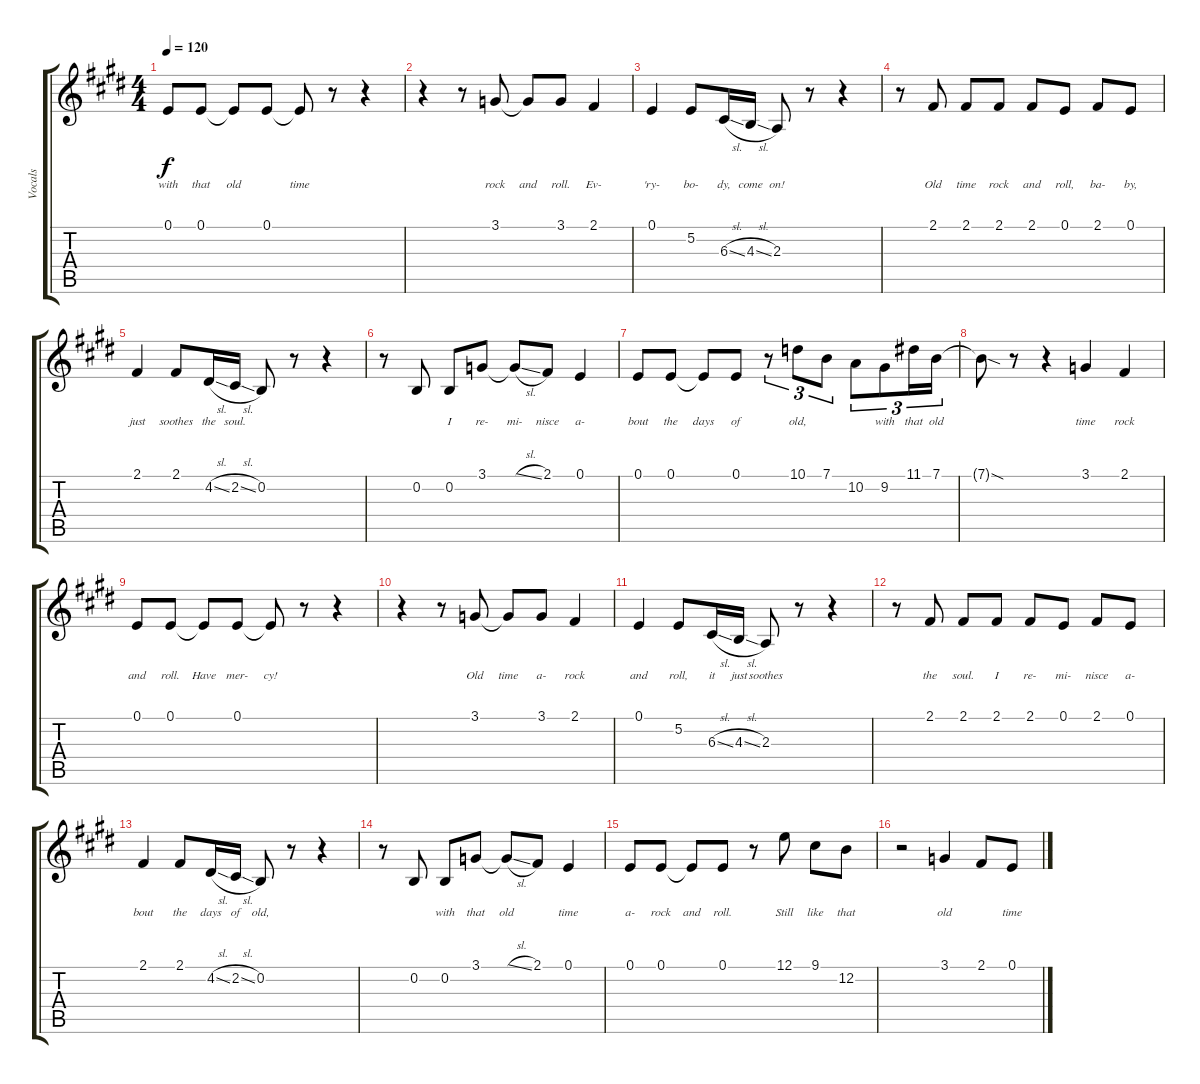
\track ("Vocals" "Vocals") {instrument clarinet}
\staff {score tabs}
\tuning (E4 B3 G3 D3 A2 E2) {hide}
\ts (4 4)
\tempo 120
\clef g2
\ks e
0.1.8{lyrics (0 "with") lyrics (1 "") lyrics (2 "") lyrics (3 "") lyrics (4 "") dy f} 0.1.8{lyrics (0 "that") lyrics (1 "") lyrics (2 "") lyrics (3 "") lyrics (4 "")} 0.1{t}.8{lyrics (0 "old") lyrics (1 "") lyrics (2 "") lyrics (3 "") lyrics (4 "")} 0.1.8{lyrics (0 "") lyrics (1 "") lyrics (2 "") lyrics (3 "") lyrics (4 "")} 0.1{t}.8{lyrics (0 "time") lyrics (1 "") lyrics (2 "") lyrics (3 "") lyrics (4 "")} r.8 r.4 |
r.4 r.8 3.1.8{lyrics (0 "rock") lyrics (1 "") lyrics (2 "") lyrics (3 "") lyrics (4 "")} 3.1{t}.8{lyrics (0 "and") lyrics (1 "") lyrics (2 "") lyrics (3 "") lyrics (4 "")} 3.1.8{lyrics (0 "roll.") lyrics (1 "") lyrics (2 "") lyrics (3 "") lyrics (4 "")} 2.1.4{lyrics (0 "Ev-") lyrics (1 "") lyrics (2 "") lyrics (3 "") lyrics (4 "")} |
0.1.4{lyrics (0 "'ry-") lyrics (1 "") lyrics (2 "") lyrics (3 "") lyrics (4 "")} 5.2.8{lyrics (0 "bo-") lyrics (1 "") lyrics (2 "") lyrics (3 "") lyrics (4 "")} 6.3{sl}.16{lyrics (0 "dy,") lyrics (1 "") lyrics (2 "") lyrics (3 "") lyrics (4 "")} 4.3{sl}.16{lyrics (0 "come") lyrics (1 "") lyrics (2 "") lyrics (3 "") lyrics (4 "")} 2.3.8{lyrics (0 "on!") lyrics (1 "") lyrics (2 "") lyrics (3 "") lyrics (4 "")} r.8 r.4 |
r.8 2.1.8{lyrics (0 "Old") lyrics (1 "") lyrics (2 "") lyrics (3 "") lyrics (4 "")} 2.1.8{lyrics (0 "time") lyrics (1 "") lyrics (2 "") lyrics (3 "") lyrics (4 "")} 2.1.8{lyrics (0 "rock") lyrics (1 "") lyrics (2 "") lyrics (3 "") lyrics (4 "")} 2.1.8{lyrics (0 "and") lyrics (1 "") lyrics (2 "") lyrics (3 "") lyrics (4 "")} 0.1.8{lyrics (0 "roll,") lyrics (1 "") lyrics (2 "") lyrics (3 "") lyrics (4 "")} 2.1.8{lyrics (0 "ba-") lyrics (1 "") lyrics (2 "") lyrics (3 "") lyrics (4 "")} 0.1.8{lyrics (0 "by,") lyrics (1 "") lyrics (2 "") lyrics (3 "") lyrics (4 "")} |
2.1.4{lyrics (0 "just") lyrics (1 "") lyrics (2 "") lyrics (3 "") lyrics (4 "")} 2.1.8{lyrics (0 "soothes") lyrics (1 "") lyrics (2 "") lyrics (3 "") lyrics (4 "")} 4.2{sl}.16{lyrics (0 "the") lyrics (1 "") lyrics (2 "") lyrics (3 "") lyrics (4 "")} 2.2{sl}.16{lyrics (0 "soul.") lyrics (1 "") lyrics (2 "") lyrics (3 "") lyrics (4 "")} 0.2.8{lyrics (0 "") lyrics (1 "") lyrics (2 "") lyrics (3 "") lyrics (4 "")} r.8 r.4 |
r.8 0.2.8{lyrics (0 "") lyrics (1 "") lyrics (2 "") lyrics (3 "") lyrics (4 "")} 0.2.8{lyrics (0 "I") lyrics (1 "") lyrics (2 "") lyrics (3 "") lyrics (4 "")} 3.1.8{lyrics (0 "re-") lyrics (1 "") lyrics (2 "") lyrics (3 "") lyrics (4 "")} 3.1{sl t}.8{lyrics (0 "mi-") lyrics (1 "") lyrics (2 "") lyrics (3 "") lyrics (4 "")} 2.1.8{lyrics (0 "nisce") lyrics (1 "") lyrics (2 "") lyrics (3 "") lyrics (4 "")} 0.1.4{lyrics (0 "a-") lyrics (1 "") lyrics (2 "") lyrics (3 "") lyrics (4 "")} |
0.1.8{lyrics (0 "bout") lyrics (1 "") lyrics (2 "") lyrics (3 "") lyrics (4 "")} 0.1.8{lyrics (0 "the") lyrics (1 "") lyrics (2 "") lyrics (3 "") lyrics (4 "")} 0.1{t}.8{lyrics (0 "days") lyrics (1 "") lyrics (2 "") lyrics (3 "") lyrics (4 "")} 0.1.8{lyrics (0 "of") lyrics (1 "") lyrics (2 "") lyrics (3 "") lyrics (4 "")} r.8{tu (3 2)} 10.1.8{tu (3 2) lyrics (0 "old,") lyrics (1 "") lyrics (2 "") lyrics (3 "") lyrics (4 "")} 7.1.8{tu (3 2) lyrics (0 "") lyrics (1 "") lyrics (2 "") lyrics (3 "") lyrics (4 "")} 10.2.8{tu (3 2) lyrics (0 "") lyrics (1 "") lyrics (2 "") lyrics (3 "") lyrics (4 "")} 9.2.8{tu (3 2) lyrics (0 "with") lyrics (1 "") lyrics (2 "") lyrics (3 "") lyrics (4 "")} 11.1.16{tu (3 2) lyrics (0 "that") lyrics (1 "") lyrics (2 "") lyrics (3 "") lyrics (4 "")} 7.1.16{tu (3 2) lyrics (0 "old") lyrics (1 "") lyrics (2 "") lyrics (3 "") lyrics (4 "")} |
7.1{sod t}.8{lyrics (0 "") lyrics (1 "") lyrics (2 "") lyrics (3 "") lyrics (4 "")} r.8 r.4 3.1.4{lyrics (0 "time") lyrics (1 "") lyrics (2 "") lyrics (3 "") lyrics (4 "")} 2.1.4{lyrics (0 "rock") lyrics (1 "") lyrics (2 "") lyrics (3 "") lyrics (4 "")} |
0.1.8{lyrics (0 "and") lyrics (1 "") lyrics (2 "") lyrics (3 "") lyrics (4 "")} 0.1.8{lyrics (0 "roll.") lyrics (1 "") lyrics (2 "") lyrics (3 "") lyrics (4 "")} 0.1{t}.8{lyrics (0 "Have") lyrics (1 "") lyrics (2 "") lyrics (3 "") lyrics (4 "")} 0.1.8{lyrics (0 "mer-") lyrics (1 "") lyrics (2 "") lyrics (3 "") lyrics (4 "")} 0.1{t}.8{lyrics (0 "cy!") lyrics (1 "") lyrics (2 "") lyrics (3 "") lyrics (4 "")} r.8 r.4 |
r.4 r.8 3.1.8{lyrics (0 "Old") lyrics (1 "") lyrics (2 "") lyrics (3 "") lyrics (4 "")} 3.1{t}.8{lyrics (0 "time") lyrics (1 "") lyrics (2 "") lyrics (3 "") lyrics (4 "")} 3.1.8{lyrics (0 "a-") lyrics (1 "") lyrics (2 "") lyrics (3 "") lyrics (4 "")} 2.1.4{lyrics (0 "rock") lyrics (1 "") lyrics (2 "") lyrics (3 "") lyrics (4 "")} |
0.1.4{lyrics (0 "and") lyrics (1 "") lyrics (2 "") lyrics (3 "") lyrics (4 "")} 5.2.8{lyrics (0 "roll,") lyrics (1 "") lyrics (2 "") lyrics (3 "") lyrics (4 "")} 6.3{sl}.16{lyrics (0 "it") lyrics (1 "") lyrics (2 "") lyrics (3 "") lyrics (4 "")} 4.3{sl}.16{lyrics (0 "just") lyrics (1 "") lyrics (2 "") lyrics (3 "") lyrics (4 "")} 2.3.8{lyrics (0 "soothes") lyrics (1 "") lyrics (2 "") lyrics (3 "") lyrics (4 "")} r.8 r.4 |
r.8 2.1.8{lyrics (0 "the") lyrics (1 "") lyrics (2 "") lyrics (3 "") lyrics (4 "")} 2.1.8{lyrics (0 "soul.") lyrics (1 "") lyrics (2 "") lyrics (3 "") lyrics (4 "")} 2.1.8{lyrics (0 "I") lyrics (1 "") lyrics (2 "") lyrics (3 "") lyrics (4 "")} 2.1.8{lyrics (0 "re-") lyrics (1 "") lyrics (2 "") lyrics (3 "") lyrics (4 "")} 0.1.8{lyrics (0 "mi-") lyrics (1 "") lyrics (2 "") lyrics (3 "") lyrics (4 "")} 2.1.8{lyrics (0 "nisce") lyrics (1 "") lyrics (2 "") lyrics (3 "") lyrics (4 "")} 0.1.8{lyrics (0 "a-") lyrics (1 "") lyrics (2 "") lyrics (3 "") lyrics (4 "")} |
2.1.4{lyrics (0 "bout") lyrics (1 "") lyrics (2 "") lyrics (3 "") lyrics (4 "")} 2.1.8{lyrics (0 "the") lyrics (1 "") lyrics (2 "") lyrics (3 "") lyrics (4 "")} 4.2{sl}.16{lyrics (0 "days") lyrics (1 "") lyrics (2 "") lyrics (3 "") lyrics (4 "")} 2.2{sl}.16{lyrics (0 "of") lyrics (1 "") lyrics (2 "") lyrics (3 "") lyrics (4 "")} 0.2.8{lyrics (0 "old,") lyrics (1 "") lyrics (2 "") lyrics (3 "") lyrics (4 "")} r.8 r.4 |
r.8 0.2.8{lyrics (0 "") lyrics (1 "") lyrics (2 "") lyrics (3 "") lyrics (4 "")} 0.2.8{lyrics (0 "with") lyrics (1 "") lyrics (2 "") lyrics (3 "") lyrics (4 "")} 3.1.8{lyrics (0 "that") lyrics (1 "") lyrics (2 "") lyrics (3 "") lyrics (4 "")} 3.1{sl t}.8{lyrics (0 "old") lyrics (1 "") lyrics (2 "") lyrics (3 "") lyrics (4 "")} 2.1.8{lyrics (0 "") lyrics (1 "") lyrics (2 "") lyrics (3 "") lyrics (4 "")} 0.1.4{lyrics (0 "time") lyrics (1 "") lyrics (2 "") lyrics (3 "") lyrics (4 "")} |
0.1.8{lyrics (0 "a-") lyrics (1 "") lyrics (2 "") lyrics (3 "") lyrics (4 "")} 0.1.8{lyrics (0 "rock") lyrics (1 "") lyrics (2 "") lyrics (3 "") lyrics (4 "")} 0.1{t}.8{lyrics (0 "and") lyrics (1 "") lyrics (2 "") lyrics (3 "") lyrics (4 "")} 0.1.8{lyrics (0 "roll.") lyrics (1 "") lyrics (2 "") lyrics (3 "") lyrics (4 "")} r.8 12.1.8{lyrics (0 "Still") lyrics (1 "") lyrics (2 "") lyrics (3 "") lyrics (4 "")} 9.1.8{lyrics (0 "like") lyrics (1 "") lyrics (2 "") lyrics (3 "") lyrics (4 "")} 12.2.8{lyrics (0 "that") lyrics (1 "") lyrics (2 "") lyrics (3 "") lyrics (4 "")} |
r.2 3.1.4{lyrics (0 "old") lyrics (1 "") lyrics (2 "") lyrics (3 "") lyrics (4 "")} 2.1.8{lyrics (0 "") lyrics (1 "") lyrics (2 "") lyrics (3 "") lyrics (4 "")} 0.1.8{lyrics (0 "time") lyrics (1 "") lyrics (2 "") lyrics (3 "") lyrics (4 "")}
